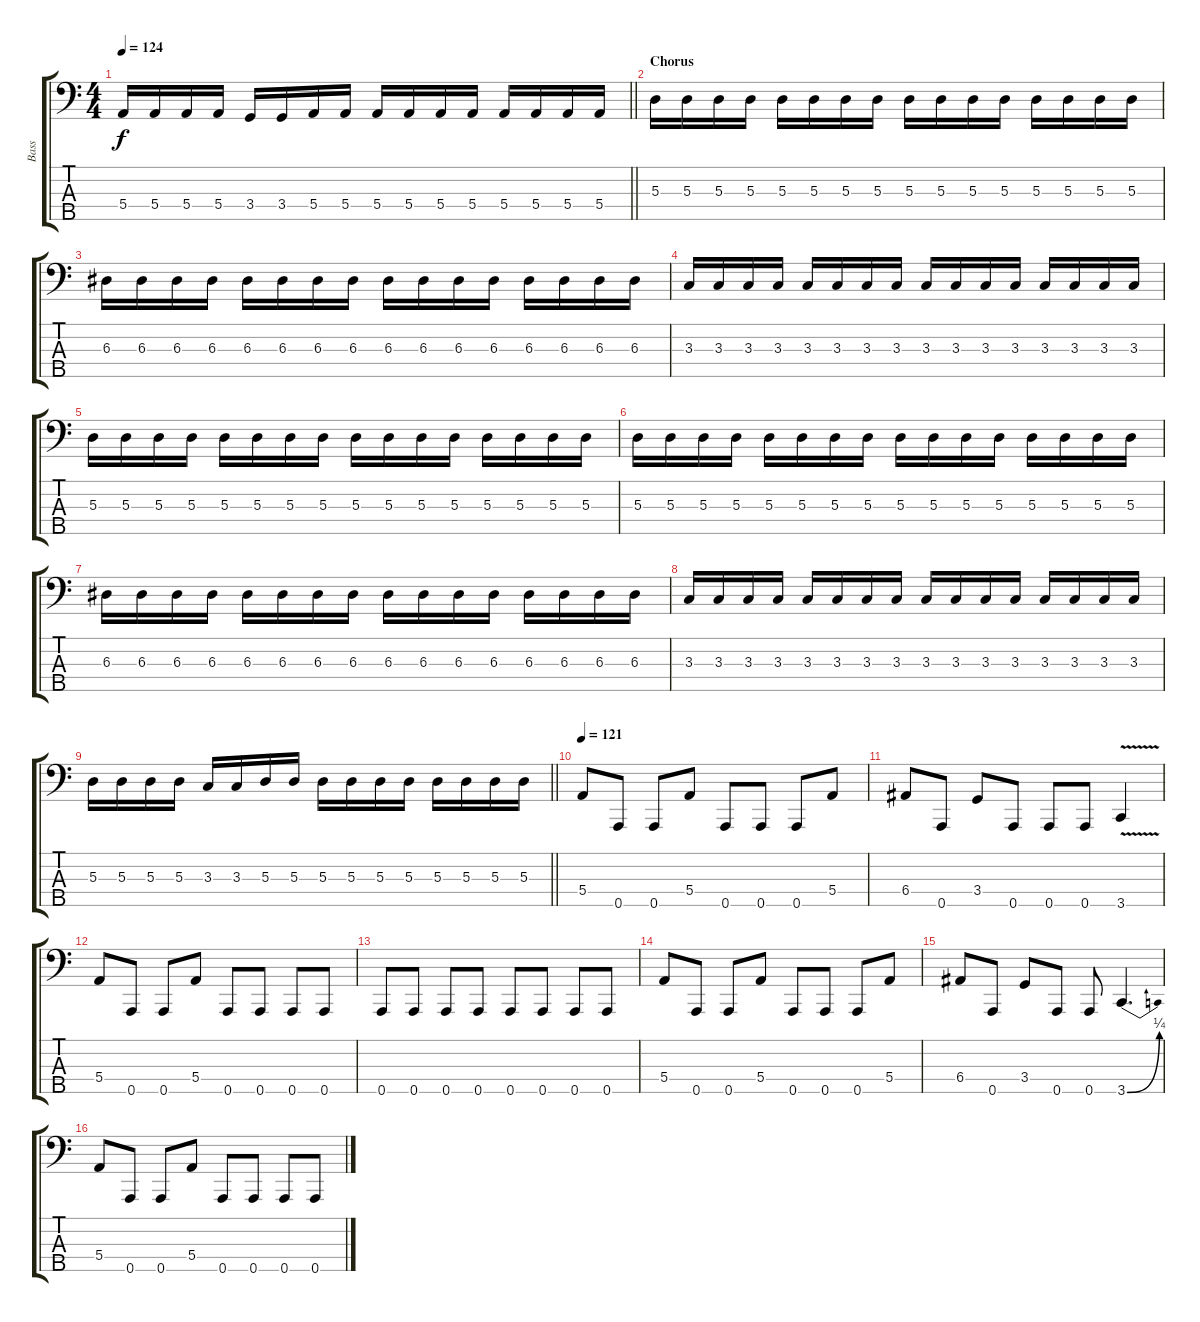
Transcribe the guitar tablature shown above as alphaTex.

\track ("Bass" "Bass") {instrument electricbassfinger}
\staff {score tabs}
\tuning (G2 D2 A1 E1 A0) {hide}
\ts (4 4)
\tempo 124
\clef f4
\barLineRight lightlight
\ks c
5.4.16{dy f} 5.4.16 5.4.16 5.4.16 3.4.16 3.4.16 5.4.16 5.4.16 5.4.16 5.4.16 5.4.16 5.4.16 5.4.16 5.4.16 5.4.16 5.4.16 |
\section ("" "Chorus")
5.3.16{volume 14} 5.3.16 5.3.16 5.3.16 5.3.16 5.3.16 5.3.16 5.3.16 5.3.16 5.3.16 5.3.16 5.3.16 5.3.16 5.3.16 5.3.16 5.3.16 |
6.3.16 6.3.16 6.3.16 6.3.16 6.3.16 6.3.16 6.3.16 6.3.16 6.3.16 6.3.16 6.3.16 6.3.16 6.3.16 6.3.16 6.3.16 6.3.16 |
3.3.16 3.3.16 3.3.16 3.3.16 3.3.16 3.3.16 3.3.16 3.3.16 3.3.16 3.3.16 3.3.16 3.3.16 3.3.16 3.3.16 3.3.16 3.3.16 |
5.3.16 5.3.16 5.3.16 5.3.16 5.3.16 5.3.16 5.3.16 5.3.16 5.3.16 5.3.16 5.3.16 5.3.16 5.3.16 5.3.16 5.3.16 5.3.16 |
5.3.16 5.3.16 5.3.16 5.3.16 5.3.16 5.3.16 5.3.16 5.3.16 5.3.16 5.3.16 5.3.16 5.3.16 5.3.16 5.3.16 5.3.16 5.3.16 |
6.3.16 6.3.16 6.3.16 6.3.16 6.3.16 6.3.16 6.3.16 6.3.16 6.3.16 6.3.16 6.3.16 6.3.16 6.3.16 6.3.16 6.3.16 6.3.16 |
3.3.16 3.3.16 3.3.16 3.3.16 3.3.16 3.3.16 3.3.16 3.3.16 3.3.16 3.3.16 3.3.16 3.3.16 3.3.16 3.3.16 3.3.16 3.3.16 |
\barLineRight lightlight
5.3.16 5.3.16 5.3.16 5.3.16 3.3.16 3.3.16 5.3.16 5.3.16 5.3.16 5.3.16 5.3.16 5.3.16 5.3.16 5.3.16 5.3.16 5.3.16 |
\section ("" "")
\tempo 121
5.4.8{volume 16} 0.5.8 0.5.8 5.4.8 0.5.8 0.5.8 0.5.8 5.4.8 |
6.4.8 0.5.8 3.4.8 0.5.8 0.5.8 0.5.8 3.5{v}.4 |
5.4.8 0.5.8 0.5.8 5.4.8 0.5.8 0.5.8 0.5.8 0.5.8 |
0.5.8 0.5.8 0.5.8 0.5.8 0.5.8 0.5.8 0.5.8 0.5.8 |
5.4.8 0.5.8 0.5.8 5.4.8 0.5.8 0.5.8 0.5.8 5.4.8 |
6.4.8 0.5.8 3.4.8 0.5.8 0.5.8 3.5{be (bend 0 0 60 1)}.4{d} |
5.4.8 0.5.8 0.5.8 5.4.8 0.5.8 0.5.8 0.5.8 0.5.8
